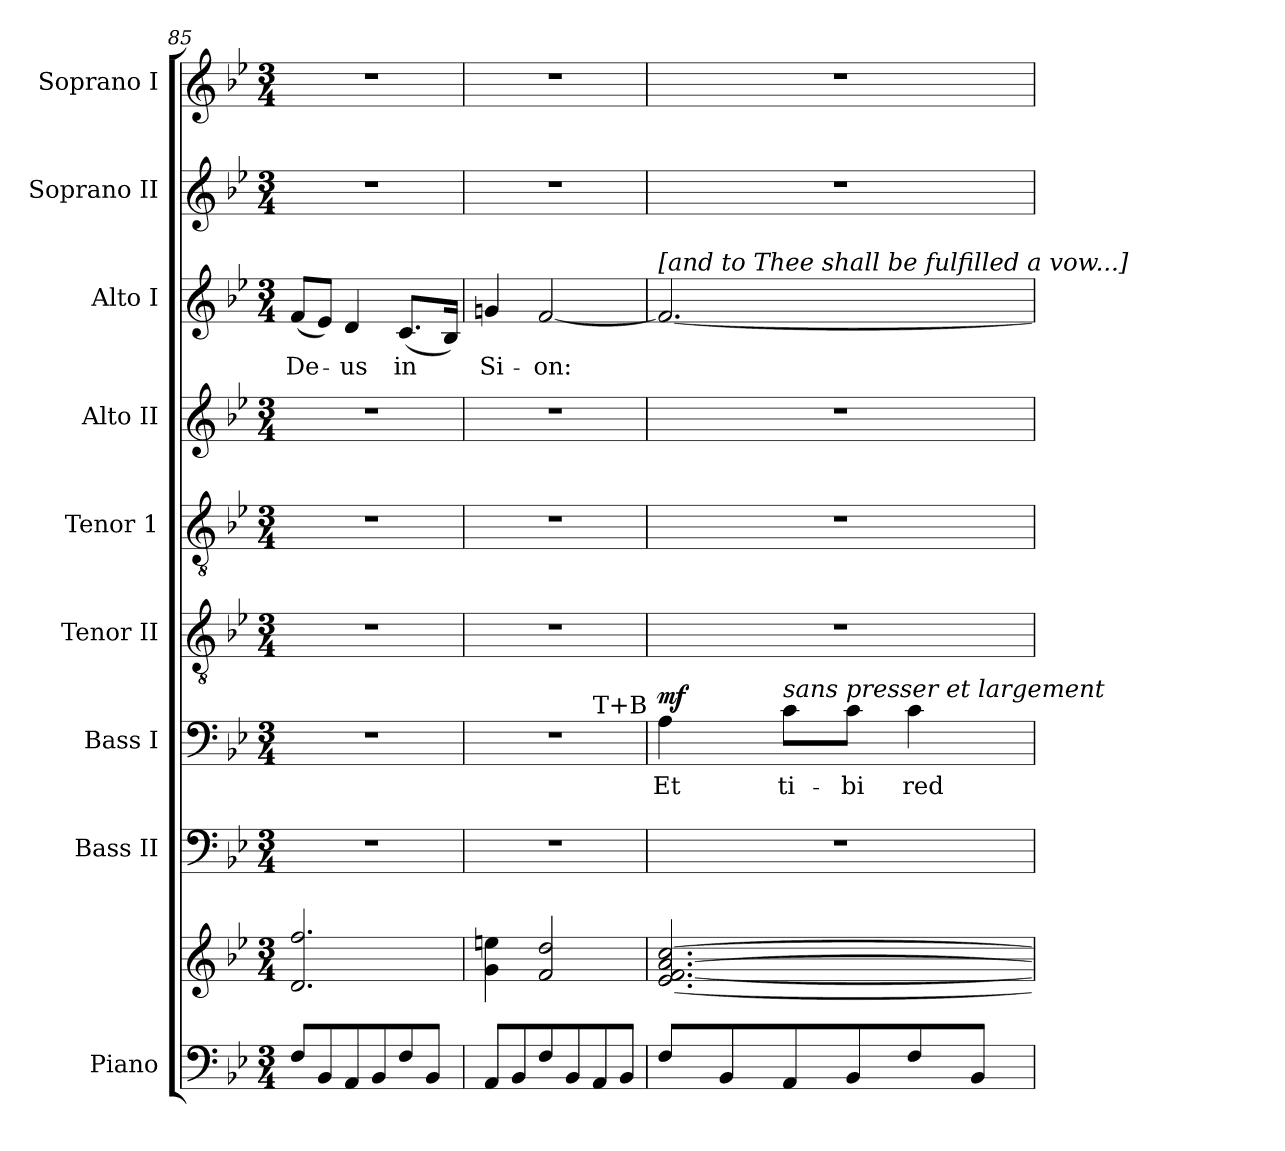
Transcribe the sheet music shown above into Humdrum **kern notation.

**kern	**kern	**kern	**kern	**text	**dynam	**kern	**kern	**kern	**kern	**text	**kern	**kern
*part9	*part9	*part8	*part7	*part7	*part7	*part6	*part5	*part4	*part3	*part3	*part2	*part1
*staff10	*staff9	*staff8	*staff7	*staff7	*staff7	*staff6	*staff5	*staff4	*staff3	*staff3	*staff2	*staff1
*I"Piano	*	*I"Bass II	*I"Bass I	*	*	*I"Tenor II	*I"Tenor 1	*I"Alto II	*I"Alto I	*	*I"Soprano II	*I"Soprano I
*I'Pno.	*	*I'B	*I'B	*	*	*I'T.	*I'T.	*I'A	*I'A	*	*I'S	*I'S
*clefF4	*clefG2	*clefF4	*clefF4	*	*	*clefGv2	*clefGv2	*clefG2	*clefG2	*	*clefG2	*clefG2
*	*	*	*	*	*	*ITrd7c12	*ITrd7c12	*	*	*	*	*
*k[b-e-]	*k[b-e-]	*k[b-e-]	*k[b-e-]	*	*	*k[b-e-]	*k[b-e-]	*k[b-e-]	*k[b-e-]	*	*k[b-e-]	*k[b-e-]
*g:	*g:	*g:	*g:	*	*	*g:	*g:	*g:	*g:	*	*g:	*g:
*M3/4	*M3/4	*M3/4	*M3/4	*	*	*M3/4	*M3/4	*M3/4	*M3/4	*	*M3/4	*M3/4
=85	=85	=85	=85	=85	=85	=85	=85	=85	=85	=85	=85	=85
!	!	!LO:N:vis=1	!LO:N:vis=1	!	!	!LO:N:vis=1	!LO:N:vis=1	!LO:N:vis=1	!	!	!	!
!	!	!	!	!	!	!	!	!	!	!LO:LY:b:color=#000000	!LO:N:vis=1	!LO:N:vis=1
8Fi/L	2.di/ 2.ffi	2.r	2.r	.	.	2.r	2.r	2.r	(8fi/L	De-	2.r	2.r
8BB-i/	.	.	.	.	.	.	.	.	8e-i/J)	.	.	.
!	!	!	!	!	!	!	!	!	!	!LO:LY:b:color=#000000	!	!
8AAi/	.	.	.	.	.	.	.	.	4di/	-us	.	.
8BB-i/	.	.	.	.	.	.	.	.	.	.	.	.
!	!	!	!	!	!	!	!	!	!	!LO:LY:b:color=#000000	!	!
8Fi/	.	.	.	.	.	.	.	.	(8.ci/L	in	.	.
8BB-i/J	.	.	.	.	.	.	.	.	.	.	.	.
.	.	.	.	.	.	.	.	.	16B-i/Jk)	.	.	.
=86	=86	=86	=86	=86	=86	=86	=86	=86	=86	=86	=86	=86
!	!	!LO:N:vis=1	!LO:N:vis=1	!	!	!LO:N:vis=1	!LO:N:vis=1	!LO:N:vis=1	!	!	!	!
!	!	!	!	!	!	!	!	!	!	!LO:LY:b:color=#000000	!LO:N:vis=1	!LO:N:vis=1
*	*	*	*^	*	*	*	*	*	*	*	*	*
8AAi/L	4gi\ 4eeni	2.r	2.r	2ryy	.	.	2.r	2.r	2.r	4gni/	Si-	2.r	2.r
8BB-i/	.	.	.	.	.	.	.	.	.	.	.	.	.
!	!	!	!	!	!	!	!	!	!	!	!LO:LY:b:color=#000000	!	!
8Fi/	2fi/ 2ddi	.	.	.	.	.	.	.	.	[2fi/	-on:	.	.
8BB-i/	.	.	.	.	.	.	.	.	.	.	.	.	.
!	!	!	!	!LO:TX:a:t=T+B	!	!	!	!	!	!	!	!	!
8AAi/	.	.	.	4ryy	.	.	.	.	.	.	.	.	.
8BB-i/J	.	.	.	.	.	.	.	.	.	.	.	.	.
=87	=87	=87	=87	=87	=87	=87	=87	=87	=87	=87	=87	=87	=87
!	!	!LO:N:vis=1	!	!	!	!	!	!	!	!	!	!	!
*	*	*	*v	*v	*	*	*	*	*	*	*	*	*
*	*	*	*^	*	*	*	*	*	*	*	*	*
!	!	!	!	!	!	!	!	!	!	!LO:TX:a:i:t=[and to Thee shall be fulfilled a vow...]	!	!	!
!	!	!	!	!	!LO:LY:b:color=#000000	!	!LO:N:vis=1	!LO:N:vis=1	!LO:N:vis=1	!	!	!LO:N:vis=1	!LO:N:vis=1
*	*	*	*v	*v	*	*	*	*	*	*	*	*	*
8Fi/L	[2.e-i/ [2.fi [2.ai [2.cci	2.r	4Ai\	Et	mf	2.r	2.r	2.r	2.fi/_	.	2.r	2.r
8BB-i/	.	.	.	.	.	.	.	.	.	.	.	.
!	!	!	!LO:TX:a:i:t=sans presser et largement	!	!	!	!	!	!	!	!	!
!	!	!	!	!LO:LY:b:color=#000000	!	!	!	!	!	!	!	!
8AAi/	.	.	8ci\L	ti-	.	.	.	.	.	.	.	.
!	!	!	!	!LO:LY:b:color=#000000	!	!	!	!	!	!	!	!
8BB-i/	.	.	8ci\J	-bi	.	.	.	.	.	.	.	.
!	!	!	!	!LO:LY:b:color=#000000	!	!	!	!	!	!	!	!
8Fi/	.	.	4ci\	red-	.	.	.	.	.	.	.	.
8BB-i/J	.	.	.	.	.	.	.	.	.	.	.	.
=	=	=	=	=	=	=	=	=	=	=	=	=
*-	*-	*-	*-	*-	*-	*-	*-	*-	*-	*-	*-	*-
